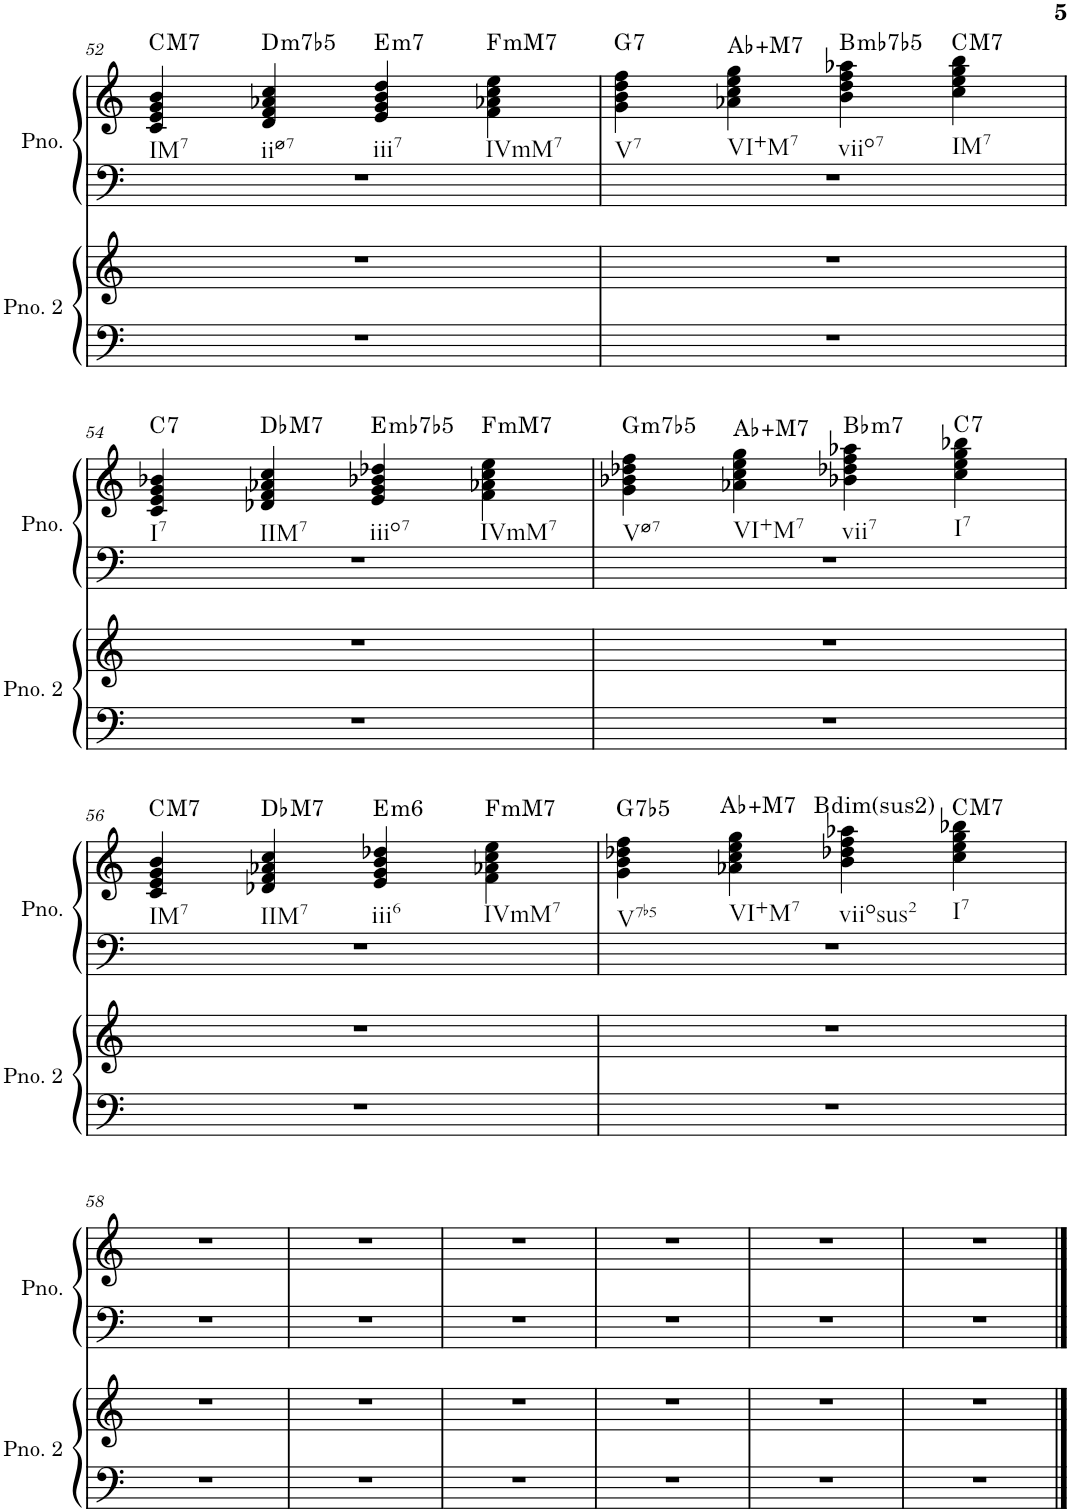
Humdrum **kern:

**kern	**kern	**kern	**kern	**harte
*part2	*part2	*part1	*part1	*part1
*staff4	*staff3	*staff2	*staff1	*
*I"Piano 2	*	*I"Piano	*	*
*I'Pno. 2	*	*I'Pno.	*	*
!!LO:PB:g=z
*clefF4	*clefG2	*clefF4	*clefG2	*
*k[]	*k[]	*k[]	*k[]	*
*M4/4	*M4/4	*M4/4	*M4/4	*
=52	=52	=52	=52	=52
!	!	!	!	!LO:H:kt=M7
1r	1r	1r	4c/ 4e/ 4g/ 4b/	C:maj7
!	!	!	!	!LO:H:kt=m7b5
.	.	.	4d/ 4f/ 4a-X/ 4cc/	D:hdim7
!	!	!	!	!LO:H:kt=m7
.	.	.	4e/ 4g/ 4b/ 4dd/	E:min7
!	!	!	!	!LO:H:kt=mM7
.	.	.	4f\ 4a-X\ 4cc\ 4ee\	F:minmaj7
=53	=53	=53	=53	=53
!	!	!	!	!LO:H:kt=7
1r	1r	1r	4g\ 4b\ 4dd\ 4ff\	G:7
.	.	.	4a-X\ 4cc\ 4ee\ 4gg\	Ab:aug
!	!	!	!	!LO:H:kt=m
.	.	.	4b\ 4dd\ 4ff\ 4aa-X\	B:(b3,b5,b7)
!	!	!	!	!LO:H:kt=M7
.	.	.	4cc\ 4ee\ 4gg\ 4bb\	C:maj7
!!LO:LB:g=z
=54	=54	=54	=54	=54
!	!	!	!	!LO:H:kt=7
1r	1r	1r	4c/ 4e/ 4g/ 4b-X/	C:7
!	!	!	!	!LO:H:kt=M7
.	.	.	4d-X/ 4f/ 4a-X/ 4cc/	Db:maj7
!	!	!	!	!LO:H:kt=m
.	.	.	4e/ 4g/ 4b-X/ 4dd-X/	E:(b3,b5,b7)
!	!	!	!	!LO:H:kt=mM7
.	.	.	4f\ 4a-X\ 4cc\ 4ee\	F:minmaj7
=55	=55	=55	=55	=55
!	!	!	!	!LO:H:kt=m7b5
1r	1r	1r	4g\ 4b-X\ 4dd-X\ 4ff\	G:hdim7
.	.	.	4a-X\ 4cc\ 4ee\ 4gg\	Ab:aug
!	!	!	!	!LO:H:kt=m7
.	.	.	4b-X\ 4dd-X\ 4ff\ 4aa-X\	Bb:min7
!	!	!	!	!LO:H:kt=7
.	.	.	4cc\ 4ee\ 4gg\ 4bb-X\	C:7
!!LO:LB:g=z
=56	=56	=56	=56	=56
!	!	!	!	!LO:H:kt=M7
1r	1r	1r	4c/ 4e/ 4g/ 4b/	C:maj7
!	!	!	!	!LO:H:kt=M7
.	.	.	4d-X/ 4f/ 4a-X/ 4cc/	Db:maj7
!	!	!	!	!LO:H:kt=m6
.	.	.	4e/ 4g/ 4b/ 4dd-X/	E:min6
!	!	!	!	!LO:H:kt=mM7
.	.	.	4f\ 4a-X\ 4cc\ 4ee\	F:minmaj7
=57	=57	=57	=57	=57
!	!	!	!	!LO:H:kt=7
1r	1r	1r	4g\ 4b\ 4dd-X\ 4ff\	G:(3,b5,b7)
.	.	.	4a-X\ 4cc\ 4ee\ 4gg\	Ab:aug
!	!	!	!	!LO:H:kt=2
.	.	.	4b\ 4dd-X\ 4ff\ 4aa-X\	B:(1,2,5)
!	!	!	!	!LO:H:kt=M7
.	.	.	4cc\ 4ee\ 4gg\ 4bb-X\	C:maj7
!!LO:LB:g=z
=58	=58	=58	=58	=58
1r	1r	1r	1r	.
=59	=59	=59	=59	=59
1r	1r	1r	1r	.
=60	=60	=60	=60	=60
1r	1r	1r	1r	.
=61	=61	=61	=61	=61
1r	1r	1r	1r	.
=62	=62	=62	=62	=62
1r	1r	1r	1r	.
=63	=63	=63	=63	=63
1r	1r	1r	1r	.
==	==	==	==	==
*-	*-	*-	*-	*-
